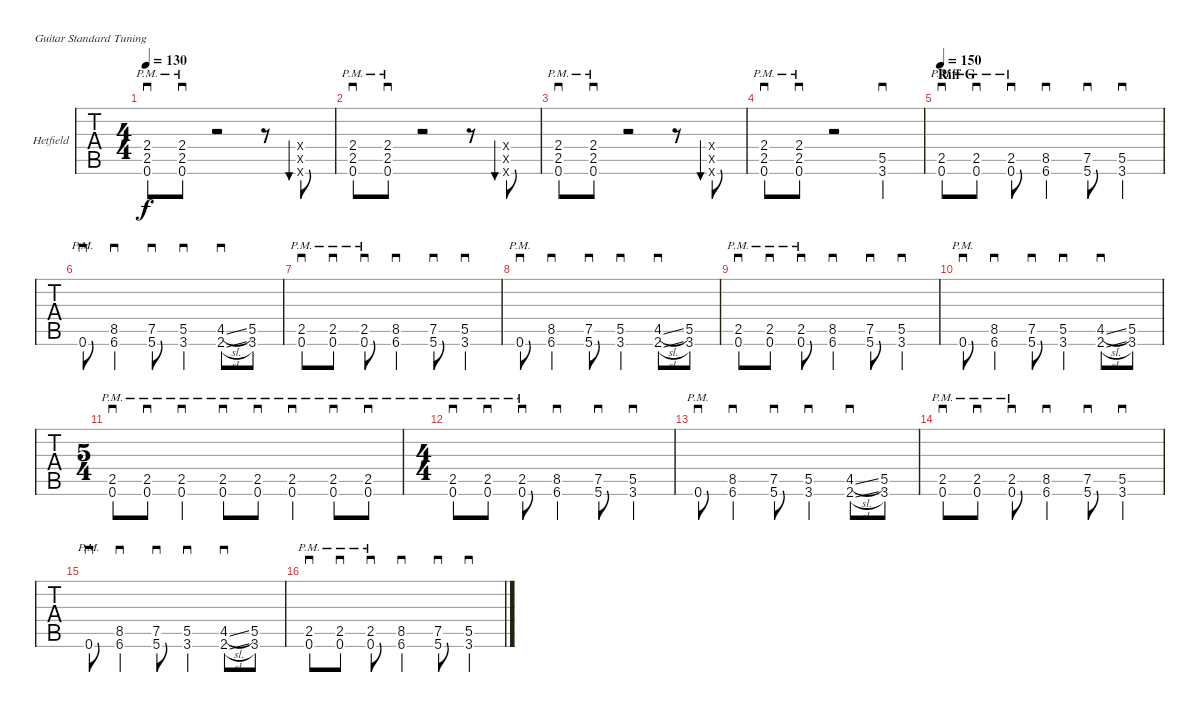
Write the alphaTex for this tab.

\bracketExtendMode groupsimilarinstruments
\firstSystemTrackNameOrientation horizontal
\otherSystemsTrackNameOrientation horizontal
\track ("Guitar 1" "Hetfield") {instrument distortionguitar}
\staff {tabs}
\tuning (E4 B3 G3 D3 A2 E2)
\ts (4 4)
\tempo 130
\clef g2
\ks c
(2.5{pm} 0.6{pm} 2.4{pm}).8{sd dy f} (2.5{pm} 0.6{pm} 2.4{pm}).8{sd} r.2 r.8 (2.4{x} 2.5{x} 0.6{x}).8{bu 60} |
(2.5{pm} 0.6{pm} 2.4{pm}).8{sd} (2.5{pm} 0.6{pm} 2.4{pm}).8{sd} r.2 r.8 (2.4{x} 2.5{x} 0.6{x}).8{bu 60} |
(2.5{pm} 0.6{pm} 2.4{pm}).8{sd} (2.5{pm} 0.6{pm} 2.4{pm}).8{sd} r.2 r.8 (2.4{x} 2.5{x} 0.6{x}).8{bu 60} |
(2.5{pm} 0.6{pm} 2.4{pm}).8{sd} (2.5{pm} 0.6{pm} 2.4{pm}).8{sd} r.2 (5.5 3.6).4{sd} |
\section ("" "Riff G")
\tempo 150
(2.5{pm} 0.6{pm}).8{sd} (2.5{pm} 0.6{pm}).8{sd} (2.5{pm} 0.6{pm}).8{sd} (8.5 6.6).4{sd} (7.5 5.6).8{sd} (5.5 3.6).4{sd} |
0.6{pm}.8{sd} (8.5 6.6).4{sd} (7.5 5.6).8{sd} (5.5 3.6).4{sd} (4.5{sl} 2.6{sl}).8{sd} (5.5 3.6).8 |
(2.5{pm} 0.6{pm}).8{sd} (2.5{pm} 0.6{pm}).8{sd} (2.5{pm} 0.6{pm}).8{sd} (8.5 6.6).4{sd} (7.5 5.6).8{sd} (5.5 3.6).4{sd} |
0.6{pm}.8{sd} (8.5 6.6).4{sd} (7.5 5.6).8{sd} (5.5 3.6).4{sd} (4.5{sl} 2.6{sl}).8{sd} (5.5 3.6).8 |
(2.5{pm} 0.6{pm}).8{sd} (2.5{pm} 0.6{pm}).8{sd} (2.5{pm} 0.6{pm}).8{sd} (8.5 6.6).4{sd} (7.5 5.6).8{sd} (5.5 3.6).4{sd} |
0.6{pm}.8{sd} (8.5 6.6).4{sd} (7.5 5.6).8{sd} (5.5 3.6).4{sd} (4.5{sl} 2.6{sl}).8{sd} (5.5 3.6).8 |
\ts (5 4)
\beaming (8 6 4)
(2.5{pm} 0.6{pm}).8{sd} (2.5{pm} 0.6{pm}).8{sd} (2.5{pm st} 0.6{pm st}).4{sd} (2.5{pm} 0.6{pm}).8{sd} (2.5{pm} 0.6{pm}).8{sd} (2.5{pm st} 0.6{pm st}).4{sd} (2.5{pm} 0.6{pm}).8{sd} (2.5{pm} 0.6{pm}).8{sd} |
\ts (4 4)
\beaming (8 2 2 2 2)
(2.5{pm} 0.6{pm}).8{sd} (2.5{pm} 0.6{pm}).8{sd} (2.5{pm} 0.6{pm}).8{sd} (8.5 6.6).4{sd} (7.5 5.6).8{sd} (5.5 3.6).4{sd} |
0.6{pm}.8{sd} (8.5 6.6).4{sd} (7.5 5.6).8{sd} (5.5 3.6).4{sd} (4.5{sl} 2.6{sl}).8{sd} (5.5 3.6).8 |
(2.5{pm} 0.6{pm}).8{sd} (2.5{pm} 0.6{pm}).8{sd} (2.5{pm} 0.6{pm}).8{sd} (8.5 6.6).4{sd} (7.5 5.6).8{sd} (5.5 3.6).4{sd} |
0.6{pm}.8{sd} (8.5 6.6).4{sd} (7.5 5.6).8{sd} (5.5 3.6).4{sd} (4.5{sl} 2.6{sl}).8{sd} (5.5 3.6).8 |
(2.5{pm} 0.6{pm}).8{sd} (2.5{pm} 0.6{pm}).8{sd} (2.5{pm} 0.6{pm}).8{sd} (8.5 6.6).4{sd} (7.5 5.6).8{sd} (5.5 3.6).4{sd}
